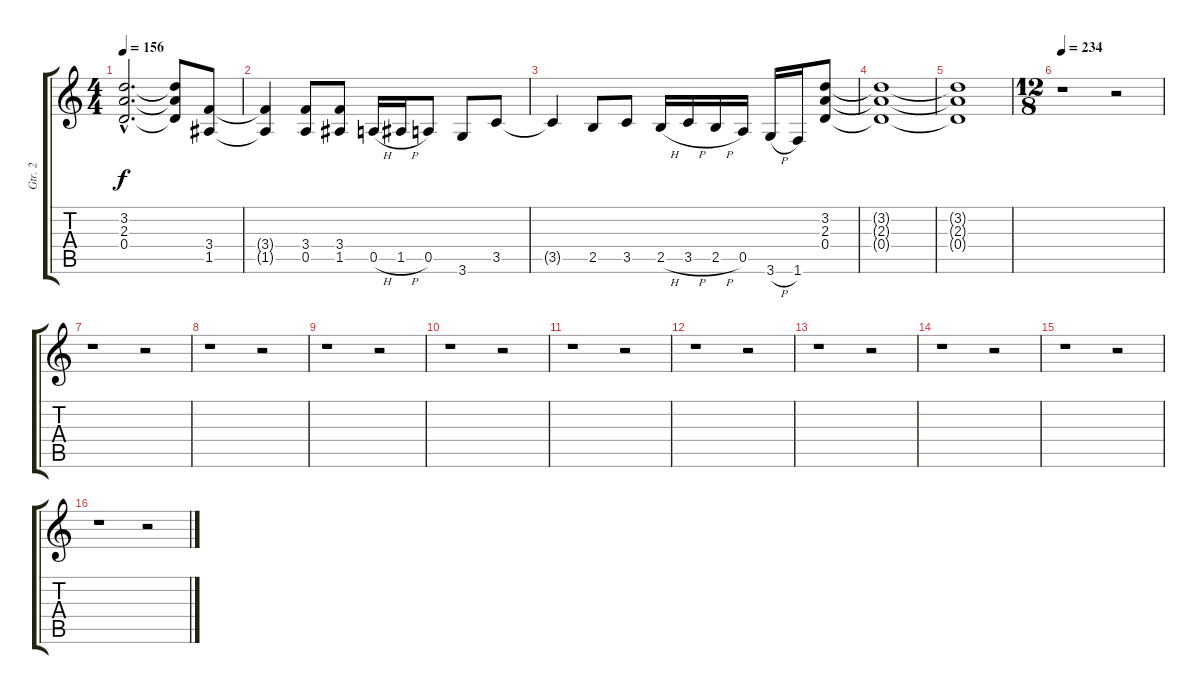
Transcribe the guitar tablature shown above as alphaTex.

\track ("Gtr. 2" "Gtr. 2") {instrument distortionguitar}
\staff {score tabs}
\tuning (E4 B3 G3 D3 A2 E2) {hide}
\ts (4 4)
\tempo 156
\clef g2
\ks c
(3.2{hac t} 2.3{hac t} 0.4{hac t}).2{d dy f} (3.2{t} 2.3{t} 0.4{t}).8 (3.4 1.5).8 |
(3.4{t} 1.5{t}).4 (3.4 0.5).8 (3.4 1.5).8 0.5{h}.16 1.5{h}.16 0.5.8 3.6.8 3.5.8 |
3.5{t}.4 2.5.8 3.5.8 2.5{h}.16 3.5{h}.16 2.5{h}.16 0.5.16 3.6{h}.16 1.6.16 (3.2 2.3 0.4).8 |
(3.2{t} 2.3{t} 0.4{t}).1 |
(3.2{t} 2.3{t} 0.4{t}).1 |
\ts (12 8)
\tempo 234
r.1 r.2 |
r.1 r.2 |
r.1 r.2 |
r.1 r.2 |
r.1 r.2 |
r.1 r.2 |
r.1 r.2 |
r.1 r.2 |
r.1 r.2 |
r.1 r.2 |
r.1 r.2
